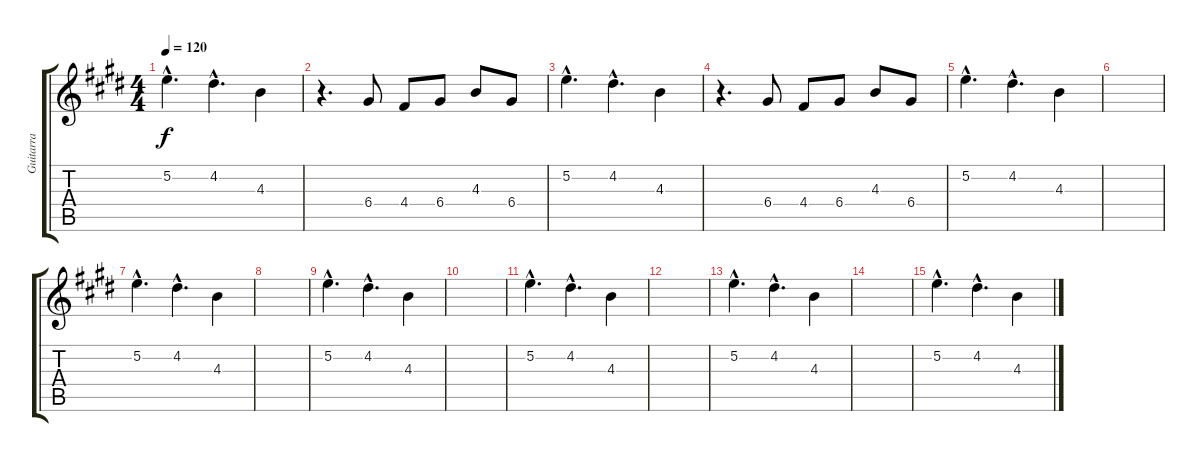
\track ("Guitarra" "Guitarra") {instrument overdrivenguitar}
\staff {score tabs}
\tuning (E4 B3 G3 D3 A2 E2) {hide}
\ts (4 4)
\tempo 120
\clef g2
\ks e
5.2{hac}.4{d dy f} 4.2{hac}.4{d} 4.3.4 |
r.4{d} 6.4.8 4.4.8 6.4.8 4.3.8 6.4.8 |
5.2{hac}.4{d} 4.2{hac}.4{d} 4.3.4 |
r.4{d} 6.4.8 4.4.8 6.4.8 4.3.8 6.4.8 |
5.2{hac}.4{d} 4.2{hac}.4{d} 4.3.4 |
|
5.2{hac}.4{d} 4.2{hac}.4{d} 4.3.4 |
|
5.2{hac}.4{d} 4.2{hac}.4{d} 4.3.4 |
|
5.2{hac}.4{d} 4.2{hac}.4{d} 4.3.4 |
|
5.2{hac}.4{d} 4.2{hac}.4{d} 4.3.4 |
|
5.2{hac}.4{d} 4.2{hac}.4{d} 4.3.4
